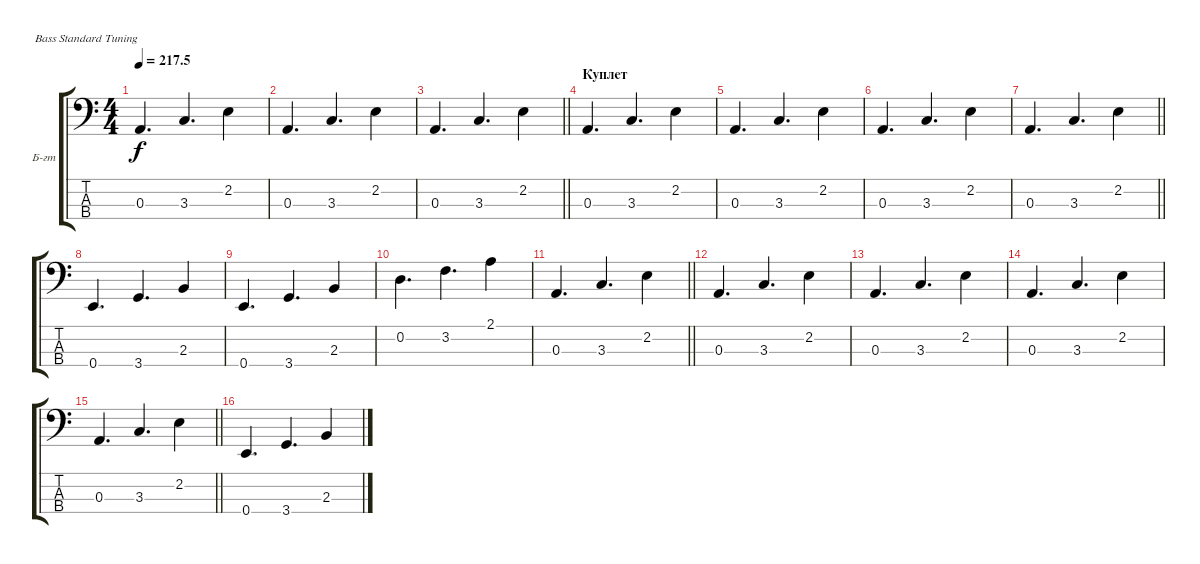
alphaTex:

\bracketExtendMode groupsimilarinstruments
\firstSystemTrackNameOrientation horizontal
\otherSystemsTrackNameOrientation horizontal
\track ("Бас-гитара" "Б-гт") {instrument electricbassfinger}
\staff {score tabs}
\tuning (G2 D2 A1 E1)
\ts (4 4)
\tempo
217.5
\accidentals auto
\clef f4
\ottava regular
\simile none
\ks c
0.3.4{d dy f} 3.3.4{d} 2.2.4 |
0.3.4{d} 3.3.4{d} 2.2.4 |
\barLineRight lightlight
0.3.4{d} 3.3.4{d} 2.2.4 |
\section ("" "Куплет")
0.3.4{d} 3.3.4{d} 2.2.4 |
0.3.4{d} 3.3.4{d} 2.2.4 |
0.3.4{d} 3.3.4{d} 2.2.4 |
\barLineRight lightlight
0.3.4{d} 3.3.4{d} 2.2.4 |
0.4.4{d} 3.4.4{d} 2.3.4 |
0.4.4{d} 3.4.4{d} 2.3.4 |
0.2.4{d} 3.2.4{d} 2.1.4 |
\barLineRight lightlight
0.3.4{d} 3.3.4{d} 2.2.4 |
0.3.4{d} 3.3.4{d} 2.2.4 |
0.3.4{d} 3.3.4{d} 2.2.4 |
0.3.4{d} 3.3.4{d} 2.2.4 |
\barLineRight lightlight
0.3.4{d} 3.3.4{d} 2.2.4 |
0.4.4{d} 3.4.4{d} 2.3.4
